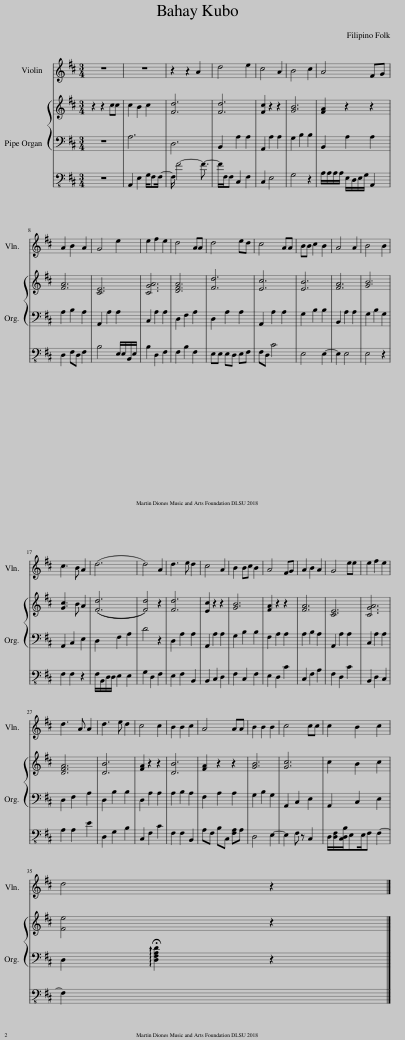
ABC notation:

X:1
%%score 1 { 2 | 3 | 4 }
L:1/8
M:3/4
I:linebreak $
K:D
V:1 treble
V:2 treble
V:3 bass
V:4 bass-8
V:1
 z6 | z6 | z2 z2 A2 | d4 e2 | c4 A2 | %5
 B4 c2 | A4 FG |$ A2 B2 A2 | G4 e2 | e2 f2 e2 | %10
 d4 AA | d4 ed | c4 AA | BB c2 B2 | A4 A2 | %15
 B4 B2 |$ c3 B A2 | (d6 | d4) A2 | d3 e d2 | %20
 c4 A2 | B2 Bc B2 | A4 FG | A2 B2 A2 | G4 ee | %25
 e2 f2 e2 |$ d3 A A2 | d3 e d2 | c4 c2 | B2 B2 c2 | %30
 A4 AA | B2 B2 B2 | c4 cc | c2 B2 c2 |$ d4 z2 |] %35
V:2
 z2 z2 cc | c2 B2 c2 | [Fd]6 | [Fd]6 | [Fc]2 z2 z2 | %5
 [GB]6 | [FA]2 z2 z2 |$ [FA]6 | [CE]6 | [CGA]6 | %10
 [DFA]6 | [Fd]6 | [Ec]6 | [EB]6 | [FA]6 | %15
 [GB]6 |$ [Gc]3 B A2 | (([Fd]6 | [Fd]4)) z2 | [Fd]6 | %20
 [Ec]2 z2 z2 | [GB]6 | [FA]2 z2 z2 | [FA]6 | [CE]6 | %25
 [CGA]6 |$ [DFA]6 | [DB]6 | [FA]2 z2 z2 | [DB]6 | %30
 [FA]2 z2 z2 | [GB]6 | [Gc]6 | c2 B2 c2 |$ [Fe]4 z2 |] %35
V:3
 z6 | A,6 | D,6 | B,,2 A,2 A,2 | A,,2 A,2 A,2 | %5
 G,2 B,2 B,2 | B,,2 A,2 A,2 |$ A,2 B,2 A,2 | A,,2 A,2 A,2 | C,2 A,2 A,2 | %10
 D,2 F,2 A,2 | D,2 A,2 A,2 | A,,2 A,2 A,2 | G,2 B,2 B,2 | B,,2 A,2 A,2 | %15
 G,2 B,2 G,2 |$ A,,2 C,2 E,2 | D,2 F,2 A,2 | D4 z2 | D,2 A,2 A,2 | %20
 A,,2 A,2 A,2 | G,2 B,2 B,2 | F,2 A,2 A,2 | A,2 B,2 A,2 | A,,2 A,2 A,2 | %25
 C,2 A,2 A,2 |$ D,2 F,2 A,2 | D,2 B,2 B,2 | D,2 A,2 A,2 | A,2 B,2 A,2 | %30
 F,2 A,2 A,2 | G,2 B,2 G,2 | A,,2 C,2 E,2 | A,,2 C,2 E,2 |$ D,2 !fermata![D,F,A,D]2 z2 |] %35
V:4
 z6 | A,,2 E,2 G,/F,F,/- | F,/ F4- F3/2- | F/F,/F, C,2 F,2 | C,2 E,4 | %5
 G,4 z2 | A,/A,/A,/A,/ E,/D,/E,/G,/ A,,2 |$ D,2 F,D, F,2 | B,4 E,/E,/B,,/E,/ | B,2 D,2 F,2 | %10
 F,2 B,2 F,2 | E,E, E,D, E,F, | F,D, C4 | E,4 E,2- | E,2 E,4 | %15
 E,4 z2 |$ F,2 F,2 z2 | F,/B,,/D,/D,/ E,2 E,2 | G,2 D,2 F,2 | E,2 F,2 B,,2 | %20
 B,,2 C,2 D,2 | F,2 C,2 F,2 | E,2 D,2 C2 | C,2 F,2 A,2 | F,2 D,2 C2 | %25
 B,,2 D,2 C,2 |$ A,2 A,2 E2 | D,2 G,2 B,2 | C,2 F,2 C2 | F,2 F,2 B,,2 | %30
 A,F, B,C, [F,A,]A, | D,4 E,2- | E,2 F, z C,2 | D,/[D,F,]/[C,D,B,]/E,E,/F, F,2- |$ F,2 x x2 x |] %35
